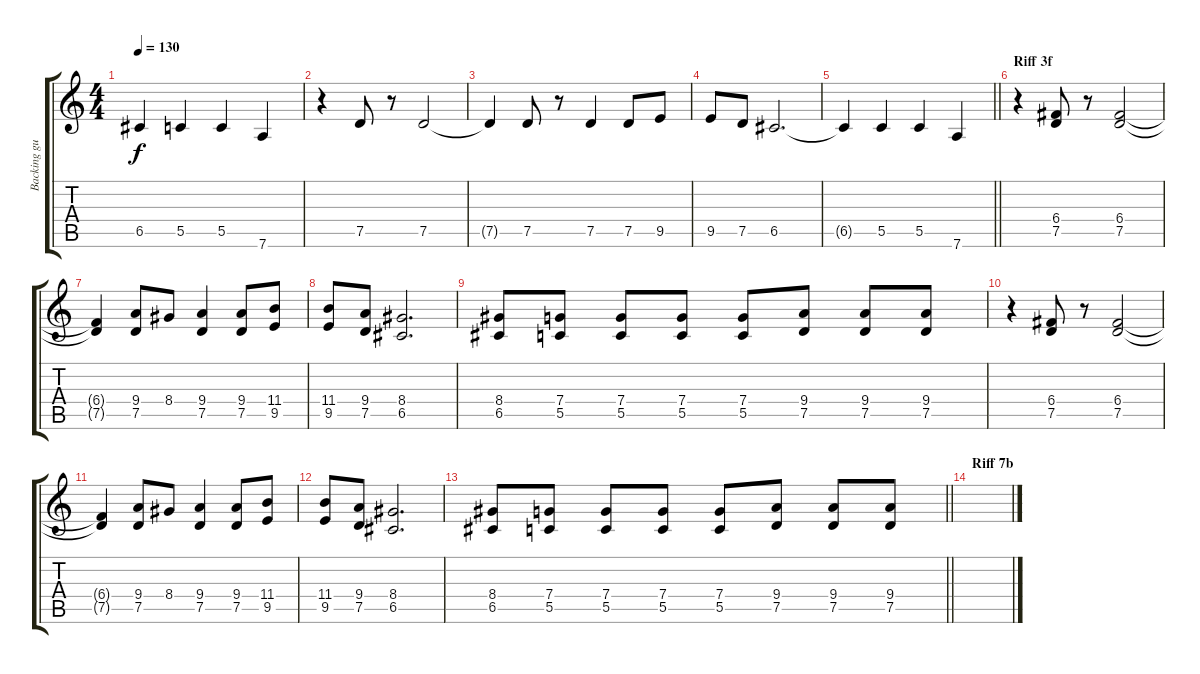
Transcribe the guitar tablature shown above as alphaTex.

\track ("Backing guitar" "Backing gu") {instrument distortionguitar}
\staff {score tabs}
\tuning (D4 A3 F3 C3 G2 D2) {hide}
\ts (4 4)
\tempo 130
\clef g2
\ks c
6.5{t}.4{dy f} 5.5.4 5.5.4 7.6.4 |
r.4 7.5.8 r.8 7.5.2 |
7.5{t}.4 7.5.8 r.8 7.5.4 7.5.8 9.5.8 |
9.5.8 7.5.8 6.5.2{d} |
\barLineRight lightlight
6.5{t}.4 5.5.4 5.5.4 7.6.4 |
\section ("" "Riff 3f")
r.4 (6.4 7.5).8 r.8 (6.4 7.5).2 |
(6.4{t} 7.5{t}).4 (9.4 7.5).8 8.4.8 (9.4 7.5).4 (9.4 7.5).8 (11.4 9.5).8 |
(11.4 9.5).8 (9.4 7.5).8 (8.4 6.5).2{d} |
(8.4 6.5).8 (7.4 5.5).8 (7.4 5.5).8 (7.4 5.5).8 (7.4 5.5).8 (9.4 7.5).8 (9.4 7.5).8 (9.4 7.5).8 |
r.4 (6.4 7.5).8 r.8 (6.4 7.5).2 |
(6.4{t} 7.5{t}).4 (9.4 7.5).8 8.4.8 (9.4 7.5).4 (9.4 7.5).8 (11.4 9.5).8 |
(11.4 9.5).8 (9.4 7.5).8 (8.4 6.5).2{d} |
\barLineRight lightlight
(8.4 6.5).8 (7.4 5.5).8 (7.4 5.5).8 (7.4 5.5).8 (7.4 5.5).8 (9.4 7.5).8 (9.4 7.5).8 (9.4 7.5).8 |
\section ("" "Riff 7b")
